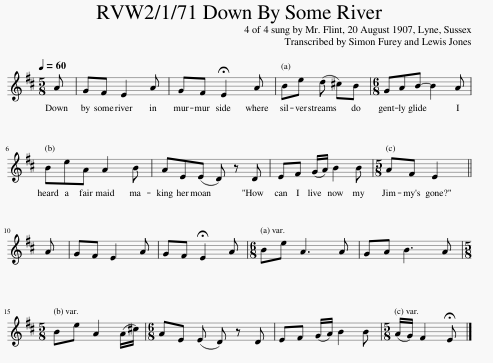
X:1
L:1/8
Q:1/4=60
M:5/8
I:linebreak $
K:D
V:1 treble
V:1
 A | GF E2 A | GF !fermata!E2 A | Be (d ^c)B |[M:6/8] GAB- B2 A |$ %5
 BeA A2 B | AE(E D) z D | EF (G/A/) B2 B |[M:5/8] AF E2 ||$ A | %10
 GF E2 A | GF !fermata!E2 A |[M:6/8] Be A3 A | GA B3 A |$[M:5/8] Be A2 (A/^c/) | %15
[M:6/8] AE (E D) z D | EF (G/A/) B2 B |[M:5/8] (A/G/) F2 !fermata!E |] %18
